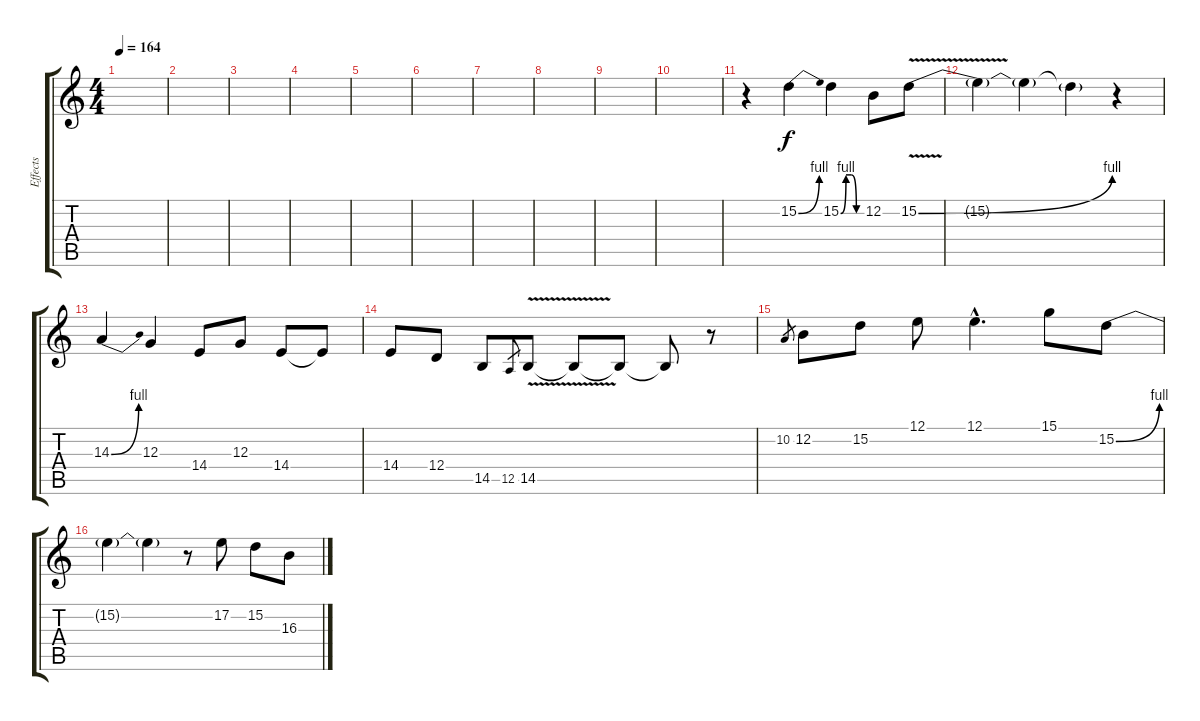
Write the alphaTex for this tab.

\track ("Effects" "Effects") {instrument bassoon}
\staff {score tabs}
\tuning (E4 B3 G3 D3 A2 E2) {hide}
\ts (4 4)
\tempo 164
\clef g2
\ks c
|
|
|
|
|
|
|
|
|
|
r.4 15.2{be (bend 0 0 60 4)}.4 15.2{be (custom 0 0 15 4 30 4 45 0 60 0)}.4 12.2.8 15.2{be (bend 0 0 60 4) v}.8 |
15.2{t}.4 15.2{t}.4 15.2{t}.4 r.4 |
14.3{be (bend 0 0 60 4)}.4 12.3.4 14.4.8 12.3.8 14.4.8 14.4{t}.8 |
14.4.8 12.4.8 14.5.8 12.5.8{gr} 14.5{v}.8 14.5{t}.8 14.5{t}.8 14.5{t}.8 r.8 |
10.2.8{gr} 12.2.8 15.2.8 12.1.8 12.1{hac}.4{d} 15.1.8 15.2{be (bend 0 0 60 4)}.8 |
15.2{t}.4 15.2{t}.4 r.8 17.2.8 15.2.8 16.3.8
